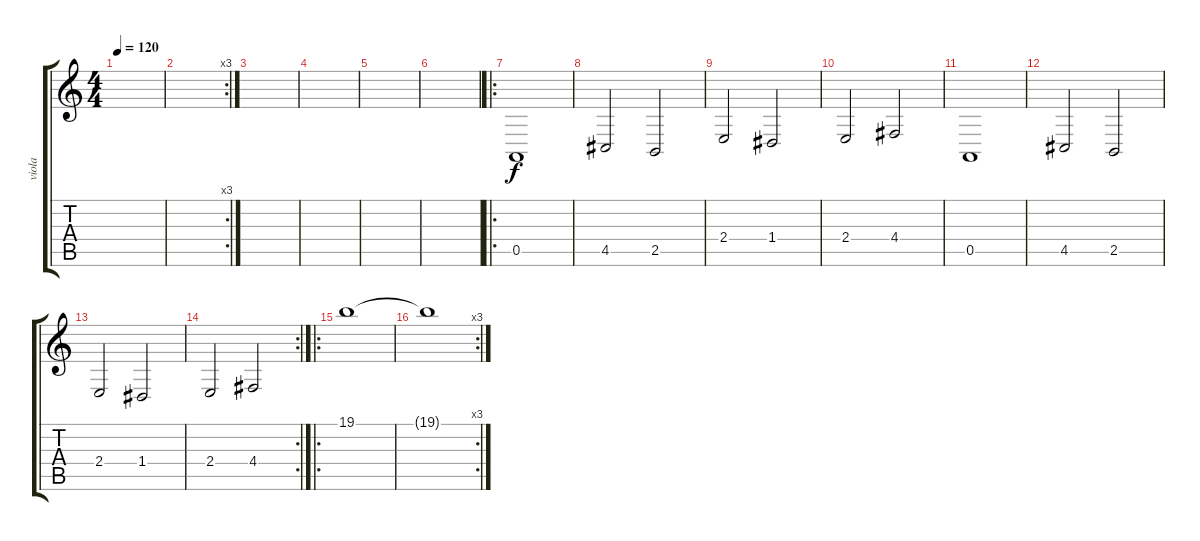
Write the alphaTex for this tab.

\track ("viola" "viola") {instrument stringensemble1}
\staff {score tabs}
\tuning (E4 B3 G3 D3 A2 E2) {hide}
\ts (4 4)
\tempo 120
\clef g2
\ks c
|
\rc 3
|
|
|
|
|
\ro
0.5.1 |
4.5.2 2.5.2 |
2.4.2 1.4.2 |
2.4.2 4.4.2 |
0.5.1 |
4.5.2 2.5.2 |
2.4.2 1.4.2 |
\rc 2
2.4.2 4.4.2 |
\ro
19.1.1 |
\rc 3
19.1{t}.1
